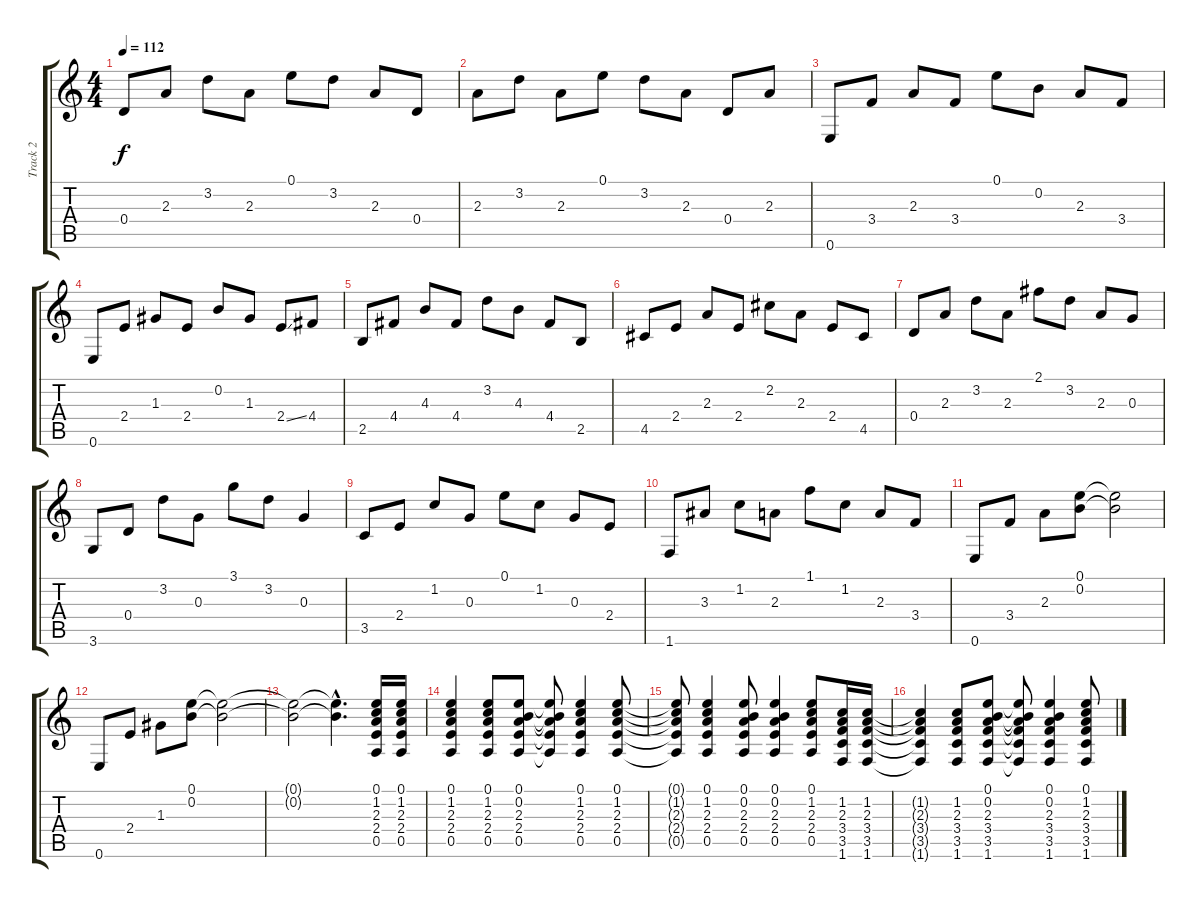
\track ("Track 2" "Track 2") {instrument acousticguitarsteel}
\staff {score tabs}
\tuning (E4 B3 G3 D3 A2 E2) {hide}
\ts (4 4)
\tempo 112
\clef g2
\ks c
0.4.8{dy f} 2.3.8 3.2.8 2.3.8 0.1.8 3.2.8 2.3.8 0.4.8 |
2.3.8 3.2.8 2.3.8 0.1.8 3.2.8 2.3.8 0.4.8 2.3.8 |
0.6.8 3.4.8 2.3.8 3.4.8 0.1.8 0.2.8 2.3.8 3.4.8 |
0.6.8 2.4.8 1.3.8 2.4.8 0.2.8 1.3.8 2.4{ss}.8 4.4.8 |
2.5.8 4.4.8 4.3.8 4.4.8 3.2.8 4.3.8 4.4.8 2.5.8 |
4.5.8 2.4.8 2.3.8 2.4.8 2.2.8 2.3.8 2.4.8 4.5.8 |
0.4.8 2.3.8 3.2.8 2.3.8 2.1.8 3.2.8 2.3.8 0.3.8 |
3.6.8 0.4.8 3.2.8 0.3.8 3.1.8 3.2.8 0.3.4 |
3.5.8 2.4.8 1.2.8 0.3.8 0.1.8 1.2.8 0.3.8 2.4.8 |
1.6.8 3.3.8 1.2.8 2.3.8 1.1.8 1.2.8 2.3.8 3.4.8 |
0.6.8 3.4.8 2.3.8 (0.1 0.2).8 (0.1{t} 0.2{t}).2 |
0.6.8 2.4.8 1.3.8 (0.1 0.2).8 (0.1{t} 0.2{t}).2 |
(0.1{t} 0.2{t}).2 (0.1{hac t} 0.2{hac t}).4{d} (0.1 1.2 2.3 2.4 0.5).16 (0.1 1.2 2.3 2.4 0.5).16 |
(0.1 1.2 2.3 2.4 0.5).4 (0.1 1.2 2.3 2.4 0.5).8 (0.1 0.2 2.3 2.4 0.5).8 (0.1{t} 0.2{t} 2.3{t} 2.4{t} 0.5{t}).8 (0.1 1.2 2.3 2.4 0.5).4 (0.1 1.2 2.3 2.4 0.5).8 |
(0.1{t} 1.2{t} 2.3{t} 2.4{t} 0.5{t}).8 (0.1 1.2 2.3 2.4 0.5).4 (0.1 0.2 2.3 2.4 0.5).8 (0.1 0.2 2.3 2.4 0.5).4 (0.1 1.2 2.3 2.4 0.5).8 (1.2 2.3 3.4 3.5 1.6).16 (1.2 2.3 3.4 3.5 1.6).16 |
(1.2{t} 2.3{t} 3.4{t} 3.5{t} 1.6{t}).4 (1.2 2.3 3.4 3.5 1.6).8 (0.1 0.2 2.3 3.4 3.5 1.6).8 (0.1{t} 0.2{t} 2.3{t} 3.4{t} 3.5{t} 1.6{t}).8 (0.1 0.2 2.3 3.4 3.5 1.6).4 (0.1 1.2 2.3 3.4 3.5 1.6).8
